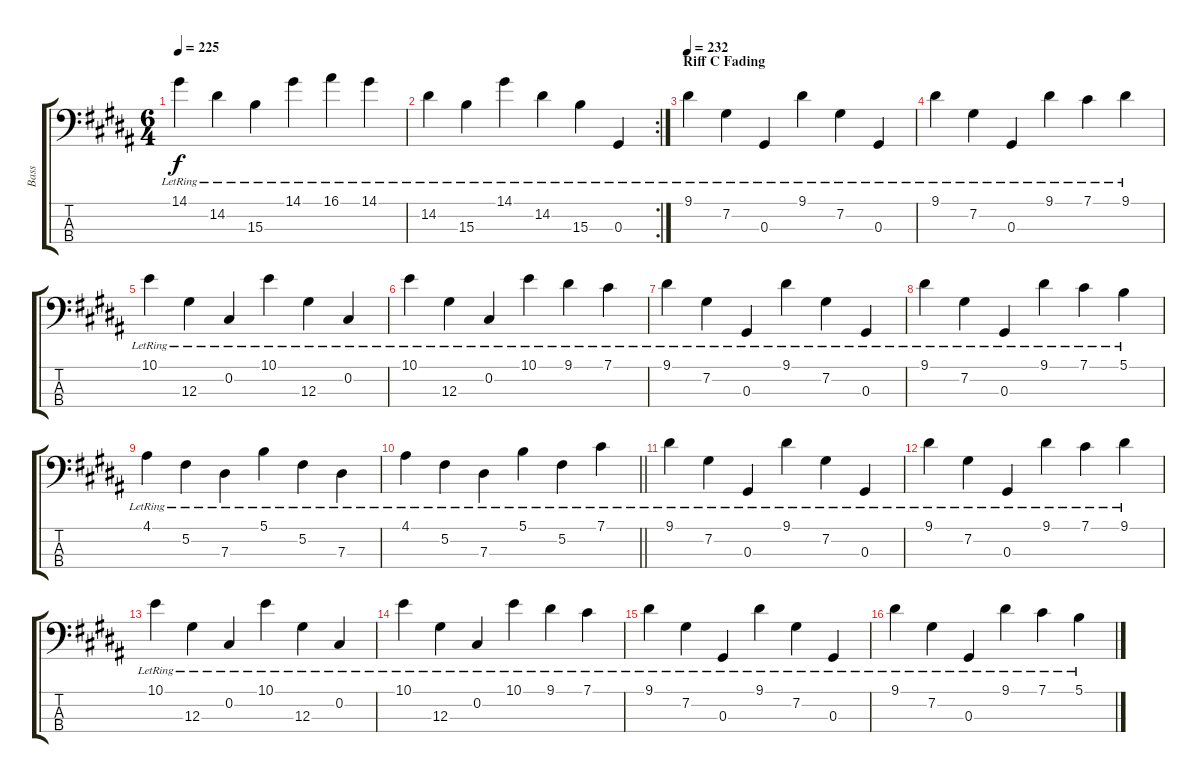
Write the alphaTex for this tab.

\track ("Bass" "Bass") {instrument electricbasspick}
\staff {score tabs}
\tuning (Gb2 Db2 Ab1 Eb1) {hide}
\ts (6 4)
\tempo 225
\clef f4
\ks b
14.1{lr}.4{dy f} 14.2{lr}.4 15.3{lr}.4 14.1{lr}.4 16.1{lr}.4 14.1{lr}.4 |
\rc 2
14.2{lr}.4 15.3{lr}.4 14.1{lr}.4 14.2{lr}.4 15.3{lr}.4 0.3{lr}.4 |
\section ("" "Riff C Fading")
\tempo 232
9.1{lr}.4 7.2{lr}.4 0.3{lr}.4 9.1{lr}.4 7.2{lr}.4 0.3{lr}.4 |
9.1{lr}.4 7.2{lr}.4 0.3{lr}.4 9.1{lr}.4 7.1{lr}.4 9.1{lr}.4 |
10.1{lr}.4 12.3{lr}.4 0.2{lr}.4 10.1{lr}.4 12.3{lr}.4 0.2{lr}.4 |
10.1{lr}.4 12.3{lr}.4 0.2{lr}.4 10.1{lr}.4 9.1{lr}.4 7.1{lr}.4 |
9.1{lr}.4 7.2{lr}.4 0.3{lr}.4 9.1{lr}.4 7.2{lr}.4 0.3{lr}.4 |
9.1{lr}.4 7.2{lr}.4 0.3{lr}.4 9.1{lr}.4 7.1{lr}.4 5.1{lr}.4 |
4.1{lr}.4 5.2{lr}.4 7.3{lr}.4 5.1{lr}.4 5.2{lr}.4 7.3{lr}.4 |
\barLineRight lightlight
4.1{lr}.4 5.2{lr}.4 7.3{lr}.4 5.1{lr}.4 5.2{lr}.4 7.1{lr}.4 |
9.1{lr}.4 7.2{lr}.4 0.3{lr}.4 9.1{lr}.4 7.2{lr}.4 0.3{lr}.4 |
9.1{lr}.4 7.2{lr}.4 0.3{lr}.4 9.1{lr}.4 7.1{lr}.4 9.1{lr}.4 |
10.1{lr}.4 12.3{lr}.4 0.2{lr}.4 10.1{lr}.4 12.3{lr}.4 0.2{lr}.4 |
10.1{lr}.4 12.3{lr}.4 0.2{lr}.4 10.1{lr}.4 9.1{lr}.4 7.1{lr}.4 |
9.1{lr}.4 7.2{lr}.4 0.3{lr}.4 9.1{lr}.4 7.2{lr}.4 0.3{lr}.4 |
9.1{lr}.4 7.2{lr}.4 0.3{lr}.4 9.1{lr}.4 7.1{lr}.4 5.1{lr}.4
